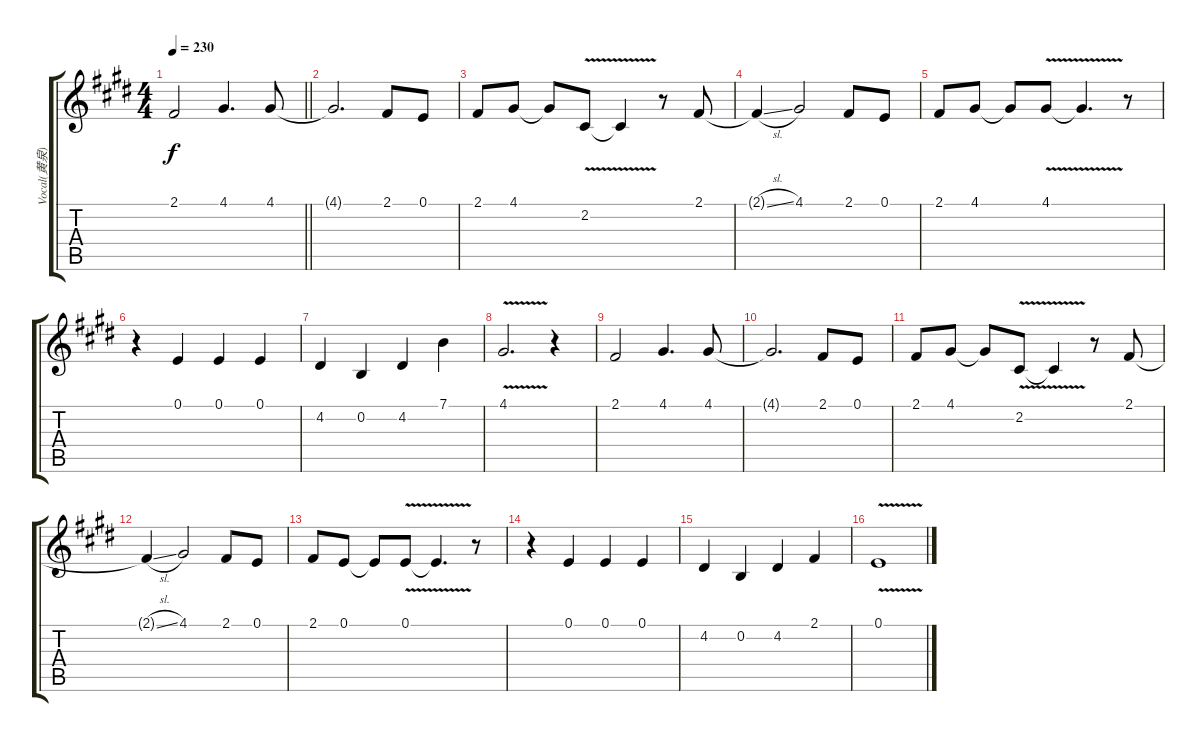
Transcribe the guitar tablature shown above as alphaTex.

\track ("Vocal(黄泉)" "Vocal(黄泉)") {instrument tenorsax}
\staff {score tabs}
\tuning (E4 B3 G3 D3 A2 E2) {hide}
\ts (4 4)
\tempo 230
\clef g2
\barLineRight lightlight
\ks e
2.1.2{dy f} 4.1.4{d} 4.1.8 |
4.1{t}.2{d} 2.1.8 0.1.8 |
2.1.8 4.1.8 4.1{t}.8 2.2{v}.8 2.2{t}.4 r.8 2.1.8 |
2.1{sl t}.4 4.1.2 2.1.8 0.1.8 |
2.1.8 4.1.8 4.1{t}.8 4.1{v}.8 4.1{t}.4{d} r.8 |
r.4 0.1.4 0.1.4 0.1.4 |
4.2.4 0.2.4 4.2.4 7.1.4 |
4.1{v}.2{d} r.4 |
2.1.2 4.1.4{d} 4.1.8 |
4.1{t}.2{d} 2.1.8 0.1.8 |
2.1.8 4.1.8 4.1{t}.8 2.2{v}.8 2.2{t}.4 r.8 2.1.8 |
2.1{sl t}.4 4.1.2 2.1.8 0.1.8 |
2.1.8 0.1.8 0.1{t}.8 0.1{v}.8 0.1{t}.4{d} r.8 |
r.4 0.1.4 0.1.4 0.1.4 |
4.2.4 0.2.4 4.2.4 2.1.4 |
0.1{v}.1
